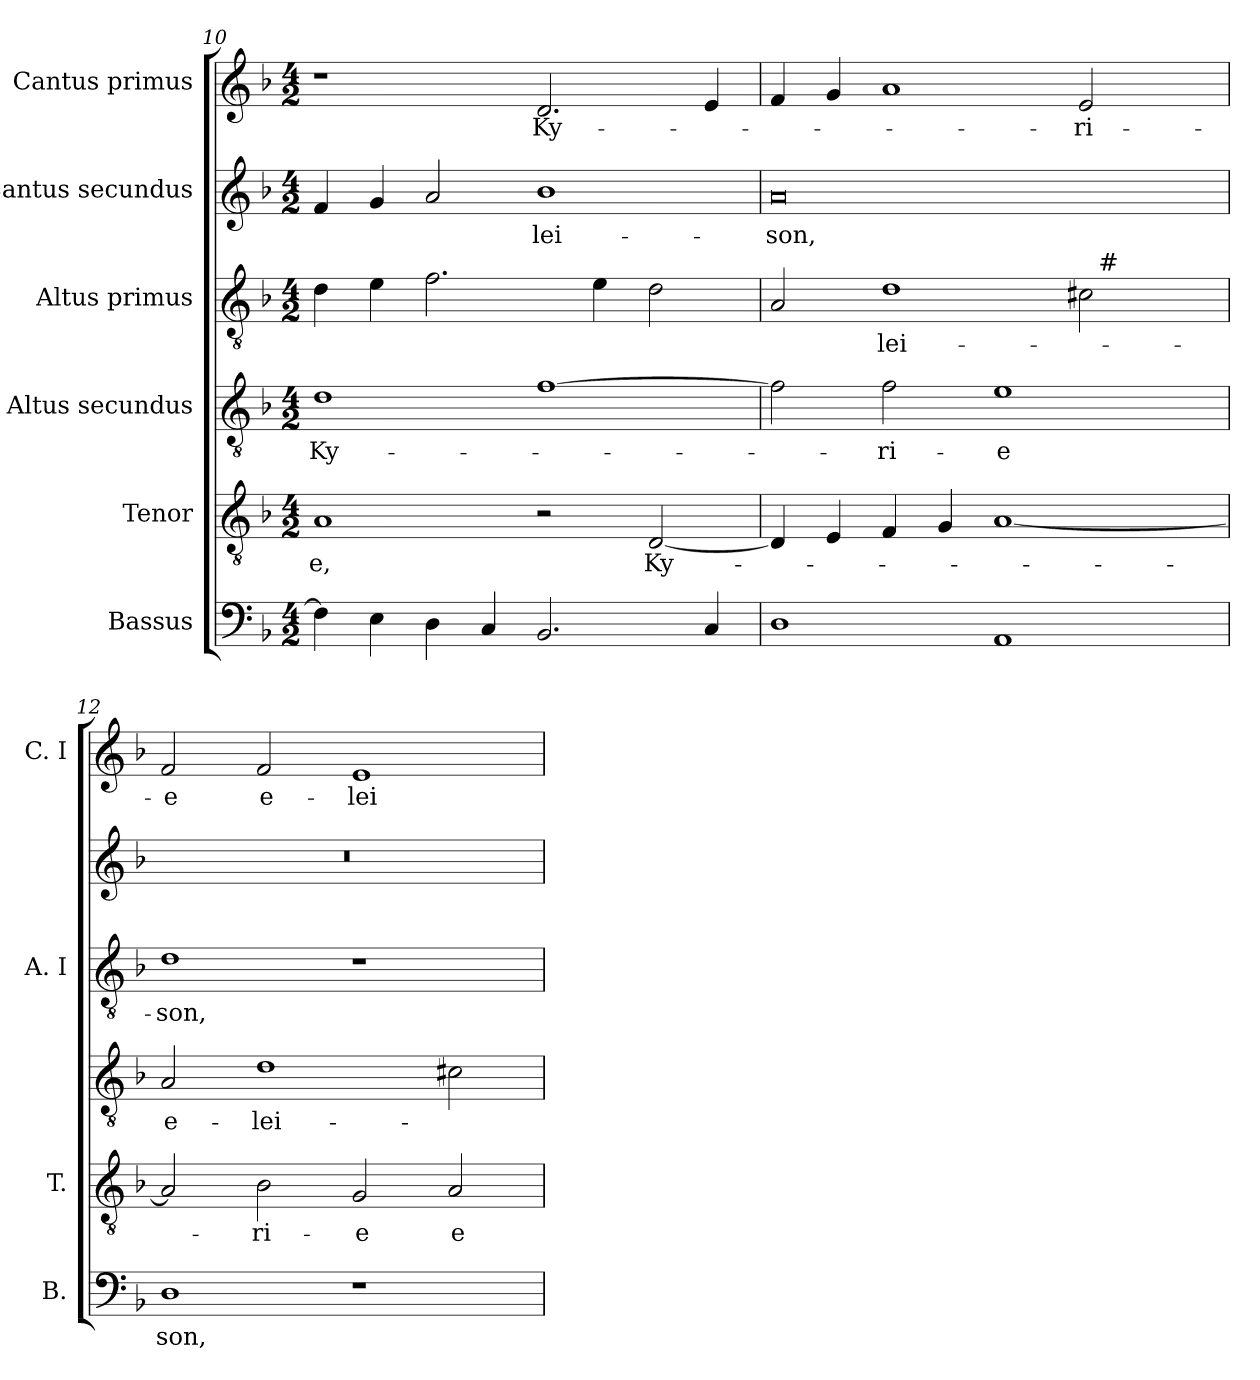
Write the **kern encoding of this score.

**kern	**text	**kern	**text	**kern	**text	**kern	**text	**kern	**text	**kern	**text
*part6	*part6	*part5	*part5	*part4	*part4	*part3	*part3	*part2	*part2	*part1	*part1
*staff6	*staff6	*staff5	*staff5	*staff4	*staff4	*staff3	*staff3	*staff2	*staff2	*staff1	*staff1
*I"Bassus	*	*I"Tenor	*	*I"Altus secundus	*	*I"Altus primus	*	*I"Cantus secundus	*	*I"Cantus primus	*
*I'B.	*	*I'T.	*	*	*	*I'A. I	*	*	*	*I'C. I	*
*clefF4	*	*clefGv2	*	*clefGv2	*	*clefGv2	*	*clefG2	*	*clefG2	*
*	*	*ITrd7c12	*	*ITrd7c12	*	*ITrd7c12	*	*	*	*	*
*k[b-]	*	*k[b-]	*	*k[b-]	*	*k[b-]	*	*k[b-]	*	*k[b-]	*
*d:	*	*d:	*	*d:	*	*d:	*	*d:	*	*d:	*
*M4/2	*	*M4/2	*	*M4/2	*	*M4/2	*	*M4/2	*	*M4/2	*
=10	=10	=10	=10	=10	=10	=10	=10	=10	=10	=10	=10
!	!	!	!LO:LY:b:color=#000000	!	!	!	!	!	!	!	!
!	!	!	!	!	!LO:LY:b:color=#000000	!	!	!	!	!	!
4Fi\]	.	1AAi	-e,	1Di	Ky-	4Di\	.	4fi/	.	1r	.
4Ei\	.	.	.	.	.	4Ei\	.	4gi/	.	.	.
4Di\	.	.	.	.	.	2.Fi\	.	2ai/	.	.	.
4Ci/	.	.	.	.	.	.	.	.	.	.	.
!	!	!	!	!	!	!	!	!	!LO:LY:b:color=#000000	!	!
!	!	!	!	!	!	!	!	!	!	!	!LO:LY:b:color=#000000
2.BB-i/	.	2r	.	[1Fi	.	.	.	1b-i	-lei-	2.di/	Ky-
.	.	.	.	.	.	4Ei\	.	.	.	.	.
!	!	!	!LO:LY:b:color=#000000	!	!	!	!	!	!	!	!
.	.	[2DDi/	Ky-	.	.	2Di\	.	.	.	.	.
4Ci/	.	.	.	.	.	.	.	.	.	4ei/	.
!!LO:PB:g=z
=11	=11	=11	=11	=11	=11	=11	=11	=11	=11	=11	=11
!	!	!	!	!	!	!	!	!	!LO:LY:b:color=#000000	!	!
*	*	*	*	*	*	*^	*	*	*	*	*
1Di	.	4DDi/]	.	2Fi\]	.	2AAi/	1ryy	.	0ai	-son,	4fi/	.
.	.	4EEi/	.	.	.	.	.	.	.	.	4gi/	.
!	!	!	!	!	!LO:LY:b:color=#000000	!	!	!	!	!	!	!
!	!	!	!	!	!	!	!	!LO:LY:b:color=#000000	!	!	!	!
.	.	4FFi/	.	2Fi\	-ri-	1Di	.	-lei-	.	.	1ai	.
.	.	4GGi/	.	.	.	.	.	.	.	.	.	.
!	!	!	!	!	!LO:LY:b:color=#000000	!	!	!	!	!	!	!
1AAi	.	[1AAi	.	1Ei	-e	.	2ryy	.	.	.	.	.
!	!	!	!	!	!	!	!	!	!	!	!	!LO:LY:b:color=#000000
.	.	.	.	.	.	2C#i\	32ryy	.	.	.	2ei/	-ri-
.	.	.	.	.	.	.	256ryy	.	.	.	.	.
!	!	!	!	!	!	!	!LO:TX:a:t=#	!	!	!	!	!
.	.	.	.	.	.	.	4ryy	.	.	.	.	.
.	.	.	.	.	.	.	8ryy	.	.	.	.	.
.	.	.	.	.	.	.	16ryy	.	.	.	.	.
.	.	.	.	.	.	.	64..ryy	.	.	.	.	.
*	*	*	*	*	*	*v	*v	*	*	*	*	*
=12	=12	=12	=12	=12	=12	=12	=12	=12	=12	=12	=12
*	*	*	*	*	*	*^	*	*	*	*	*
!	!LO:LY:b:color=#000000	!	!	!	!	!	!	!	!	!	!	!
*	*	*	*	*	*	*v	*v	*	*	*	*	*
*	*	*	*	*	*	*^	*	*	*	*	*
!	!	!	!	!	!LO:LY:b:color=#000000	!	!	!	!	!	!	!
*	*	*	*	*	*	*v	*v	*	*	*	*	*
*	*	*	*	*	*	*^	*	*	*	*	*
!	!	!	!	!	!	!	!	!LO:LY:b:color=#000000	!LO:N:vis=1	!	!	!
*	*	*	*	*	*	*v	*v	*	*	*	*	*
*	*	*	*	*	*	*^	*	*	*	*	*
!	!	!	!	!	!	!	!	!	!	!	!	!LO:LY:b:color=#000000
*	*	*	*	*	*	*v	*v	*	*	*	*	*
1Di	-son,	2AAi/]	.	2AAi/	e-	1Di	-son,	0r	.	2fi/	-e
!	!	!	!LO:LY:b:color=#000000	!	!	!	!	!	!	!	!
!	!	!	!	!	!LO:LY:b:color=#000000	!	!	!	!	!	!
!	!	!	!	!	!	!	!	!	!	!	!LO:LY:b:color=#000000
.	.	2BB-i\	-ri-	1Di	-lei-	.	.	.	.	2fi/	e-
!	!	!	!LO:LY:b:color=#000000	!	!	!	!	!	!	!	!
!	!	!	!	!	!	!	!	!	!	!	!LO:LY:b:color=#000000
1r	.	2GGi/	-e	.	.	1r	.	.	.	1ei	-lei-
!	!	!	!LO:LY:b:color=#000000	!	!	!	!	!	!	!	!
.	.	2AAi/	e-	2C#Xi\	.	.	.	.	.	.	.
=	=	=	=	=	=	=	=	=	=	=	=
*-	*-	*-	*-	*-	*-	*-	*-	*-	*-	*-	*-
